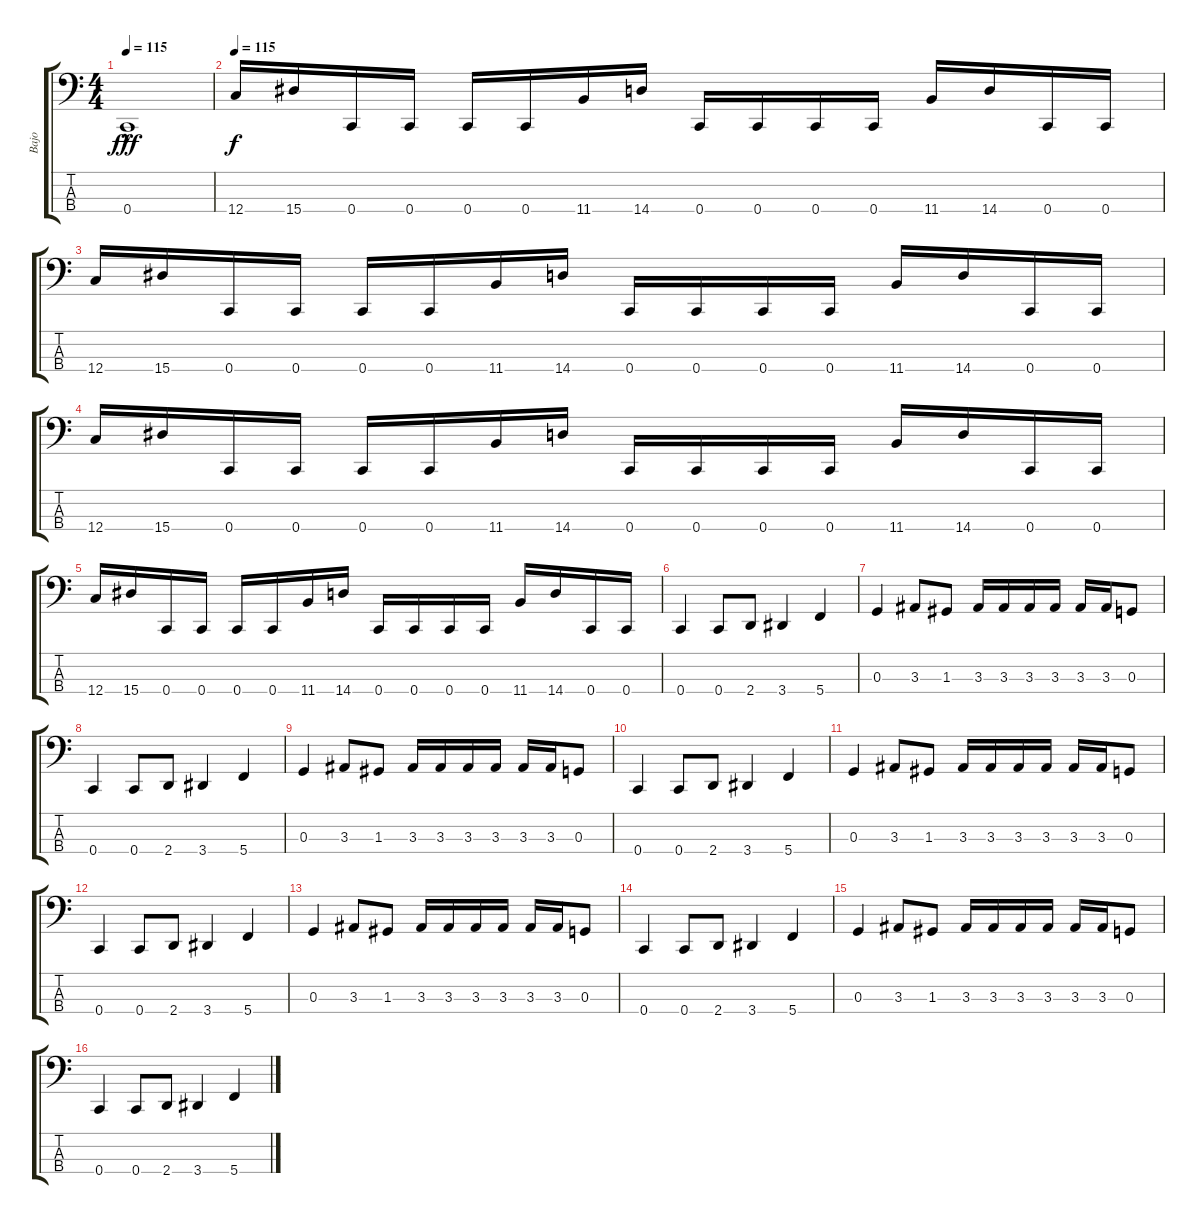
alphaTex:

\track ("Bajo" "Bajo") {instrument electricbasspick}
\staff {score tabs}
\tuning (F2 C2 G1 C1) {hide}
\ts (4 4)
\tempo 115
\clef f4
\ks c
0.4{hac}.1{dy fff} |
\tempo 115
12.4.16{dy f} 15.4.16 0.4.16 0.4.16 0.4.16 0.4.16 11.4.16 14.4.16 0.4.16 0.4.16 0.4.16 0.4.16 11.4.16 14.4.16 0.4.16 0.4.16 |
12.4.16 15.4.16 0.4.16 0.4.16 0.4.16 0.4.16 11.4.16 14.4.16 0.4.16 0.4.16 0.4.16 0.4.16 11.4.16 14.4.16 0.4.16 0.4.16 |
12.4.16 15.4.16 0.4.16 0.4.16 0.4.16 0.4.16 11.4.16 14.4.16 0.4.16 0.4.16 0.4.16 0.4.16 11.4.16 14.4.16 0.4.16 0.4.16 |
12.4.16 15.4.16 0.4.16 0.4.16 0.4.16 0.4.16 11.4.16 14.4.16 0.4.16 0.4.16 0.4.16 0.4.16 11.4.16 14.4.16 0.4.16 0.4.16 |
0.4.4 0.4.8 2.4.8 3.4.4 5.4.4 |
0.3.4 3.3.8 1.3.8 3.3.16 3.3.16 3.3.16 3.3.16 3.3.16 3.3.16 0.3.8 |
0.4.4 0.4.8 2.4.8 3.4.4 5.4.4 |
0.3.4 3.3.8 1.3.8 3.3.16 3.3.16 3.3.16 3.3.16 3.3.16 3.3.16 0.3.8 |
0.4.4 0.4.8 2.4.8 3.4.4 5.4.4 |
0.3.4 3.3.8 1.3.8 3.3.16 3.3.16 3.3.16 3.3.16 3.3.16 3.3.16 0.3.8 |
0.4.4 0.4.8 2.4.8 3.4.4 5.4.4 |
0.3.4 3.3.8 1.3.8 3.3.16 3.3.16 3.3.16 3.3.16 3.3.16 3.3.16 0.3.8 |
0.4.4 0.4.8 2.4.8 3.4.4 5.4.4 |
0.3.4 3.3.8 1.3.8 3.3.16 3.3.16 3.3.16 3.3.16 3.3.16 3.3.16 0.3.8 |
0.4.4 0.4.8 2.4.8 3.4.4 5.4.4
